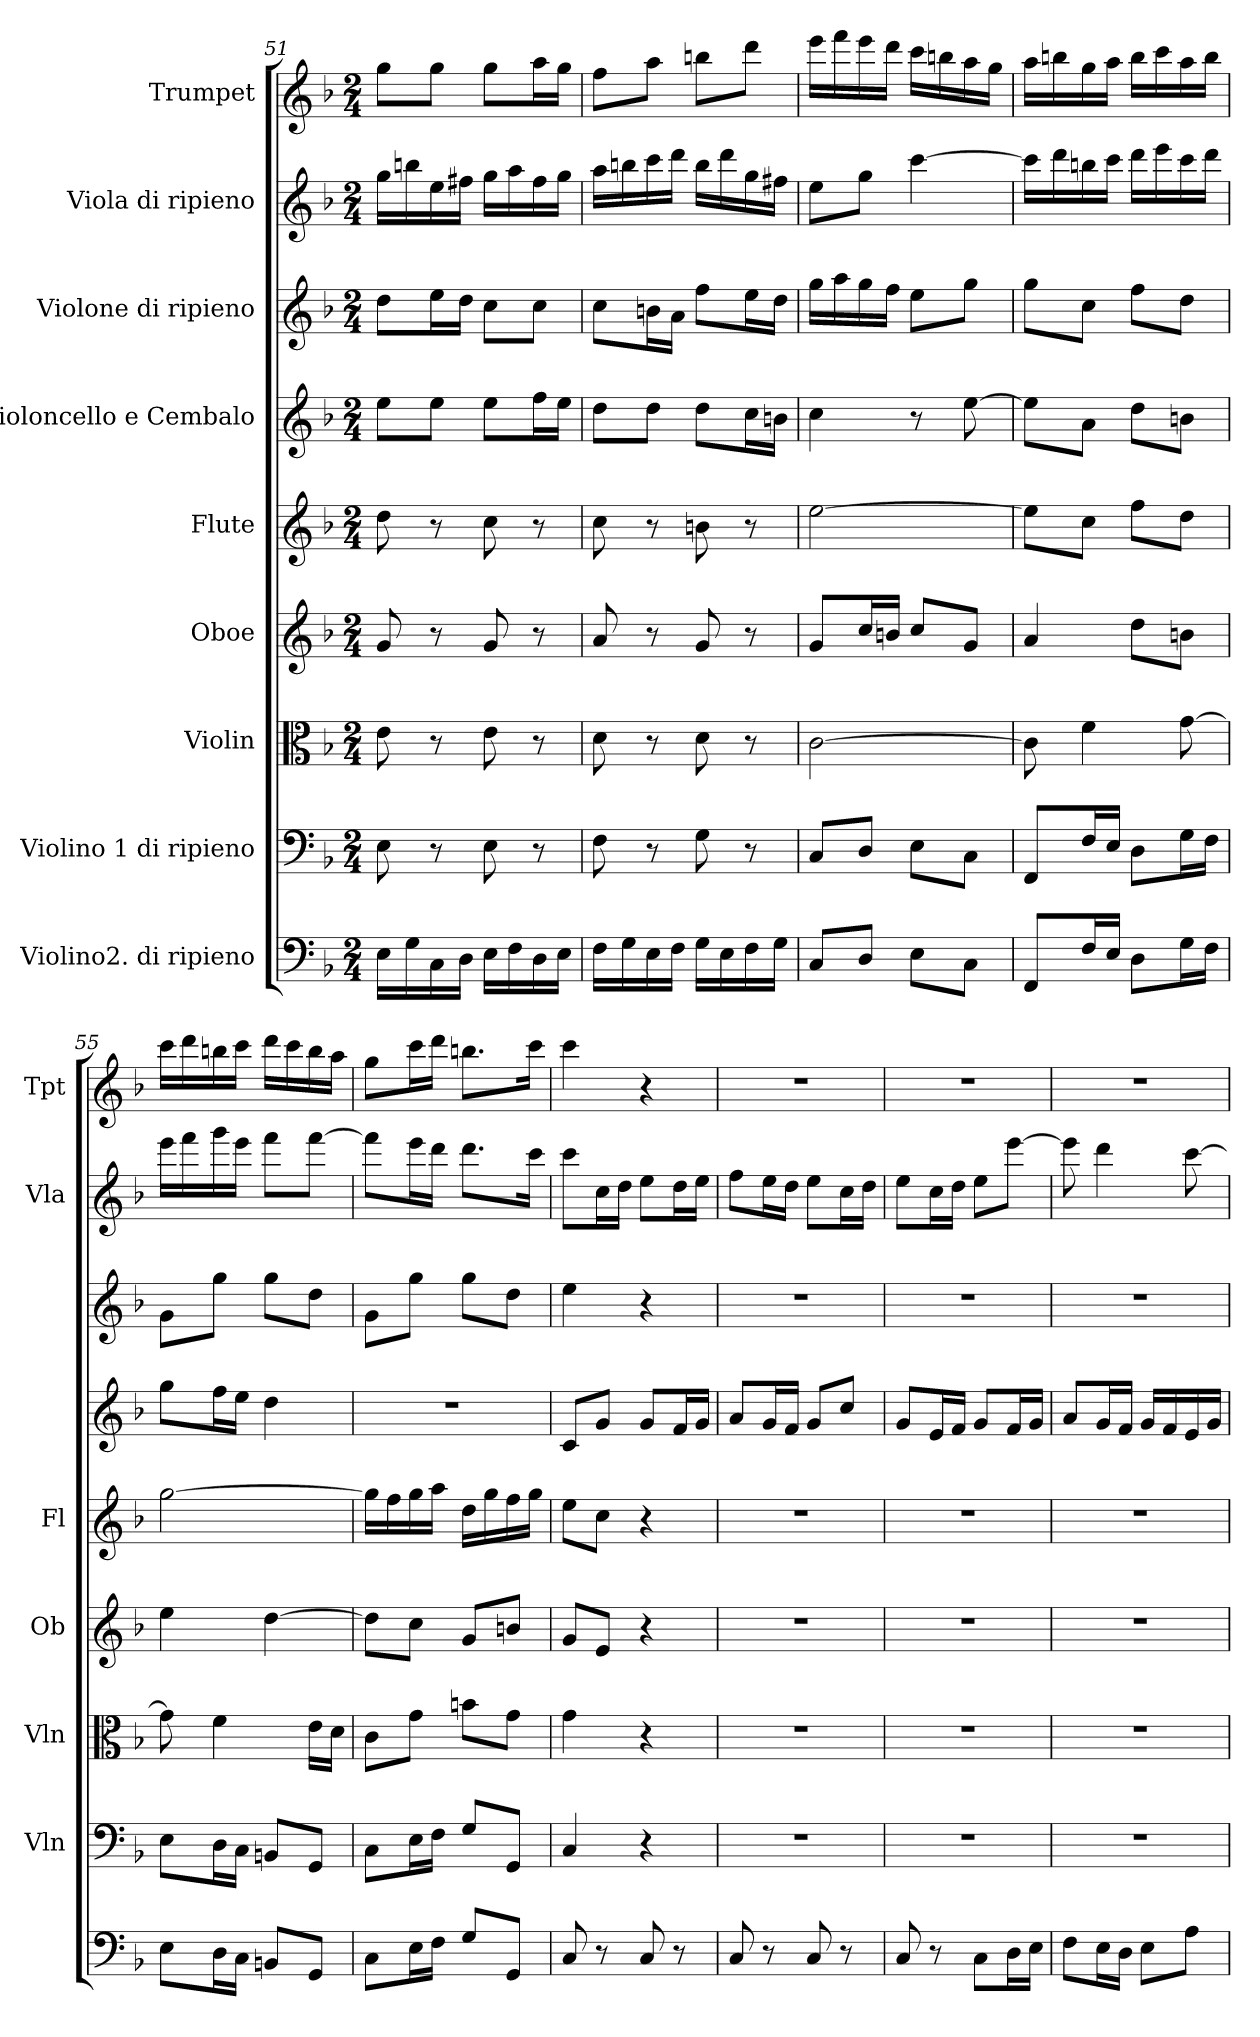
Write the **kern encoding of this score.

**kern	**kern	**kern	**kern	**kern	**kern	**kern	**kern	**kern
*part9	*part8	*part7	*part6	*part5	*part4	*part3	*part2	*part1
*staff9	*staff8	*staff7	*staff6	*staff5	*staff4	*staff3	*staff2	*staff1
*I"Violino2. di ripieno	*I"Violino 1 di ripieno	*I"Violin	*I"Oboe	*I"Flute	*I"Violoncello e Cembalo	*I"Violone di ripieno	*I"Viola di ripieno	*I"Trumpet
*	*I'Vln	*I'Vln	*I'Ob	*I'Fl	*	*	*I'Vla	*I'Tpt
*clefF4	*clefF4	*clefC3	*clefG2	*clefG2	*clefG2	*clefG2	*clefG2	*clefG2
*	*	*	*	*	*	*	*	*ITrd1c2
*k[b-]	*k[b-]	*k[b-]	*k[b-]	*k[b-]	*k[b-]	*k[b-]	*k[b-]	*k[b-e-a-]
*F:	*F:	*F:	*F:	*F:	*F:	*F:	*F:	*E-:
*M2/4	*M2/4	*M2/4	*M2/4	*M2/4	*M2/4	*M2/4	*M2/4	*M2/4
=51	=51	=51	=51	=51	=51	=51	=51	=51
16E\LL	8E\	8e\	8g/	8dd\	8ee\L	8dd\L	16gg\LL	8ff\L
16G\	.	.	.	.	.	.	16bbn\	.
16C\	8r	8r	8r	8r	8ee\J	16ee\L	16ee\	8ff\J
16D\JJ	.	.	.	.	.	16dd\JJ	16ff#\JJ	.
16E\LL	8E\	8e\	8g/	8cc\	8ee\L	8cc\L	16gg\LL	8ff\L
16F\	.	.	.	.	.	.	16aa\	.
16D\	8r	8r	8r	8r	16ff\L	8cc\J	16ff#\	16gg\L
16E\JJ	.	.	.	.	16ee\JJ	.	16gg\JJ	16ff\JJ
!!LO:PB:g=z
=52	=52	=52	=52	=52	=52	=52	=52	=52
16F\LL	8F\	8d\	8a/	8cc\	8dd\L	8cc\L	16aa\LL	8ee-\L
16G\	.	.	.	.	.	.	16bbn\	.
16E\	8r	8r	8r	8r	8dd\J	16bn\L	16ccc\	8gg\J
16F\JJ	.	.	.	.	.	16a\JJ	16ddd\JJ	.
16G\LL	8G\	8d\	8g/	8bn\	8dd\L	8ff\L	16bb\LL	8aan\L
16E\	.	.	.	.	.	.	16ddd\	.
16F\	8r	8r	8r	8r	16cc\L	16ee\L	16gg\	8ccc\J
16G\JJ	.	.	.	.	16bn\JJ	16dd\JJ	16ff#\JJ	.
=53	=53	=53	=53	=53	=53	=53	=53	=53
8C/L	8C/L	[2c\	8g/L	[2ee\	4cc\	16gg\LL	8ee\L	16ddd\LL
.	.	.	.	.	.	16aa\	.	16eee-\
8D/J	8D/J	.	16cc/L	.	.	16gg\	8gg\J	16ddd\
.	.	.	16bn/JJ	.	.	16ff\JJ	.	16ccc\JJ
8E\L	8E\L	.	8cc/L	.	8r	8ee\L	[4ccc\	16bb-\LL
.	.	.	.	.	.	.	.	16aan\
8C\J	8C\J	.	8g/J	.	[8ee\	8gg\J	.	16gg\
.	.	.	.	.	.	.	.	16ff\JJ
=54	=54	=54	=54	=54	=54	=54	=54	=54
8FF/L	8FF/L	8c\]	4a/	8ee\L]	8ee\L]	8gg\L	16ccc\LL]	16gg\LL
.	.	.	.	.	.	.	16ddd\	16aan\
16F/L	16F/L	4f\	.	8cc\J	8a\J	8cc\J	16bbn\	16ff\
16E/JJ	16E/JJ	.	.	.	.	.	16ccc\JJ	16gg\JJ
8D\L	8D\L	.	8dd\L	8ff\L	8dd\L	8ff\L	16ddd\LL	16aa\LL
.	.	.	.	.	.	.	16eee\	16bb-\
16G\L	16G\L	[8g\	8bn\J	8dd\J	8bn\J	8dd\J	16ccc\	16gg\
16F\JJ	16F\JJ	.	.	.	.	.	16ddd\JJ	16aa\JJ
=55	=55	=55	=55	=55	=55	=55	=55	=55
8E\L	8E\L	8g\]	4ee\	[2gg\	8gg\L	8g\L	16eee\LL	16bb-\LL
.	.	.	.	.	.	.	16fff\	16ccc\
16D\L	16D\L	4f\	.	.	16ff\L	8gg\J	16ggg\	16aan\
16C\JJ	16C\JJ	.	.	.	16ee\JJ	.	16eee\JJ	16bb-\JJ
8BBn/L	8BBn/L	.	[4dd\	.	4dd\	8gg\L	8fff\L	16ccc\LL
.	.	.	.	.	.	.	.	16bb-\
8GG/J	8GG/J	16e\LL	.	.	.	8dd\J	[8fff\J	16aa\
.	.	16d\JJ	.	.	.	.	.	16gg\JJ
!!LO:PB:g=z
=56	=56	=56	=56	=56	=56	=56	=56	=56
8C\L	8C\L	8c\L	8dd\L]	16gg\LL]	2r	8g\L	8fff\L]	8ff\L
.	.	.	.	16ff\	.	.	.	.
16E\L	16E\L	8g\J	8cc\J	16gg\	.	8gg\J	16eee\L	16bb-\L
16F\JJ	16F\JJ	.	.	16aa\JJ	.	.	16ddd\JJ	16ccc\JJ
8G/L	8G/L	8bn\L	8g/L	16dd\LL	.	8gg\L	8.ddd\L	8.aan\L
.	.	.	.	16gg\	.	.	.	.
8GG/J	8GG/J	8g\J	8bn/J	16ff\	.	8dd\J	.	.
.	.	.	.	16gg\JJ	.	.	16ccc\Jk	16bb-\Jk
=57	=57	=57	=57	=57	=57	=57	=57	=57
8C/	4C/	4g\	8g/L	8ee\L	8c/L	4ee\	8ccc\L	4bb-\
8r	.	.	8e/J	8cc\J	8g/J	.	16cc\L	.
.	.	.	.	.	.	.	16dd\JJ	.
8C/	4r	4r	4r	4r	8g/L	4r	8ee\L	4r
8r	.	.	.	.	16f/L	.	16dd\L	.
.	.	.	.	.	16g/JJ	.	16ee\JJ	.
=58	=58	=58	=58	=58	=58	=58	=58	=58
8C/	2r	2r	2r	2r	8a/L	2r	8ff\L	2r
8r	.	.	.	.	16g/L	.	16ee\L	.
.	.	.	.	.	16f/JJ	.	16dd\JJ	.
8C/	.	.	.	.	8g/L	.	8ee\L	.
8r	.	.	.	.	8cc/J	.	16cc\L	.
.	.	.	.	.	.	.	16dd\JJ	.
=59	=59	=59	=59	=59	=59	=59	=59	=59
8C/	2r	2r	2r	2r	8g/L	2r	8ee\L	2r
8r	.	.	.	.	16e/L	.	16cc\L	.
.	.	.	.	.	16f/JJ	.	16dd\JJ	.
8C\L	.	.	.	.	8g/L	.	8ee\L	.
16D\L	.	.	.	.	16f/L	.	[8eee\J	.
16E\JJ	.	.	.	.	16g/JJ	.	.	.
=60	=60	=60	=60	=60	=60	=60	=60	=60
8F\L	2r	2r	2r	2r	8a/L	2r	8eee\]	2r
16E\L	.	.	.	.	16g/L	.	4ddd\	.
16D\JJ	.	.	.	.	16f/JJ	.	.	.
8E\L	.	.	.	.	16g/LL	.	.	.
.	.	.	.	.	16f/	.	.	.
8A\J	.	.	.	.	16e/	.	[8ccc\	.
.	.	.	.	.	16g/JJ	.	.	.
=	=	=	=	=	=	=	=	=
*-	*-	*-	*-	*-	*-	*-	*-	*-
